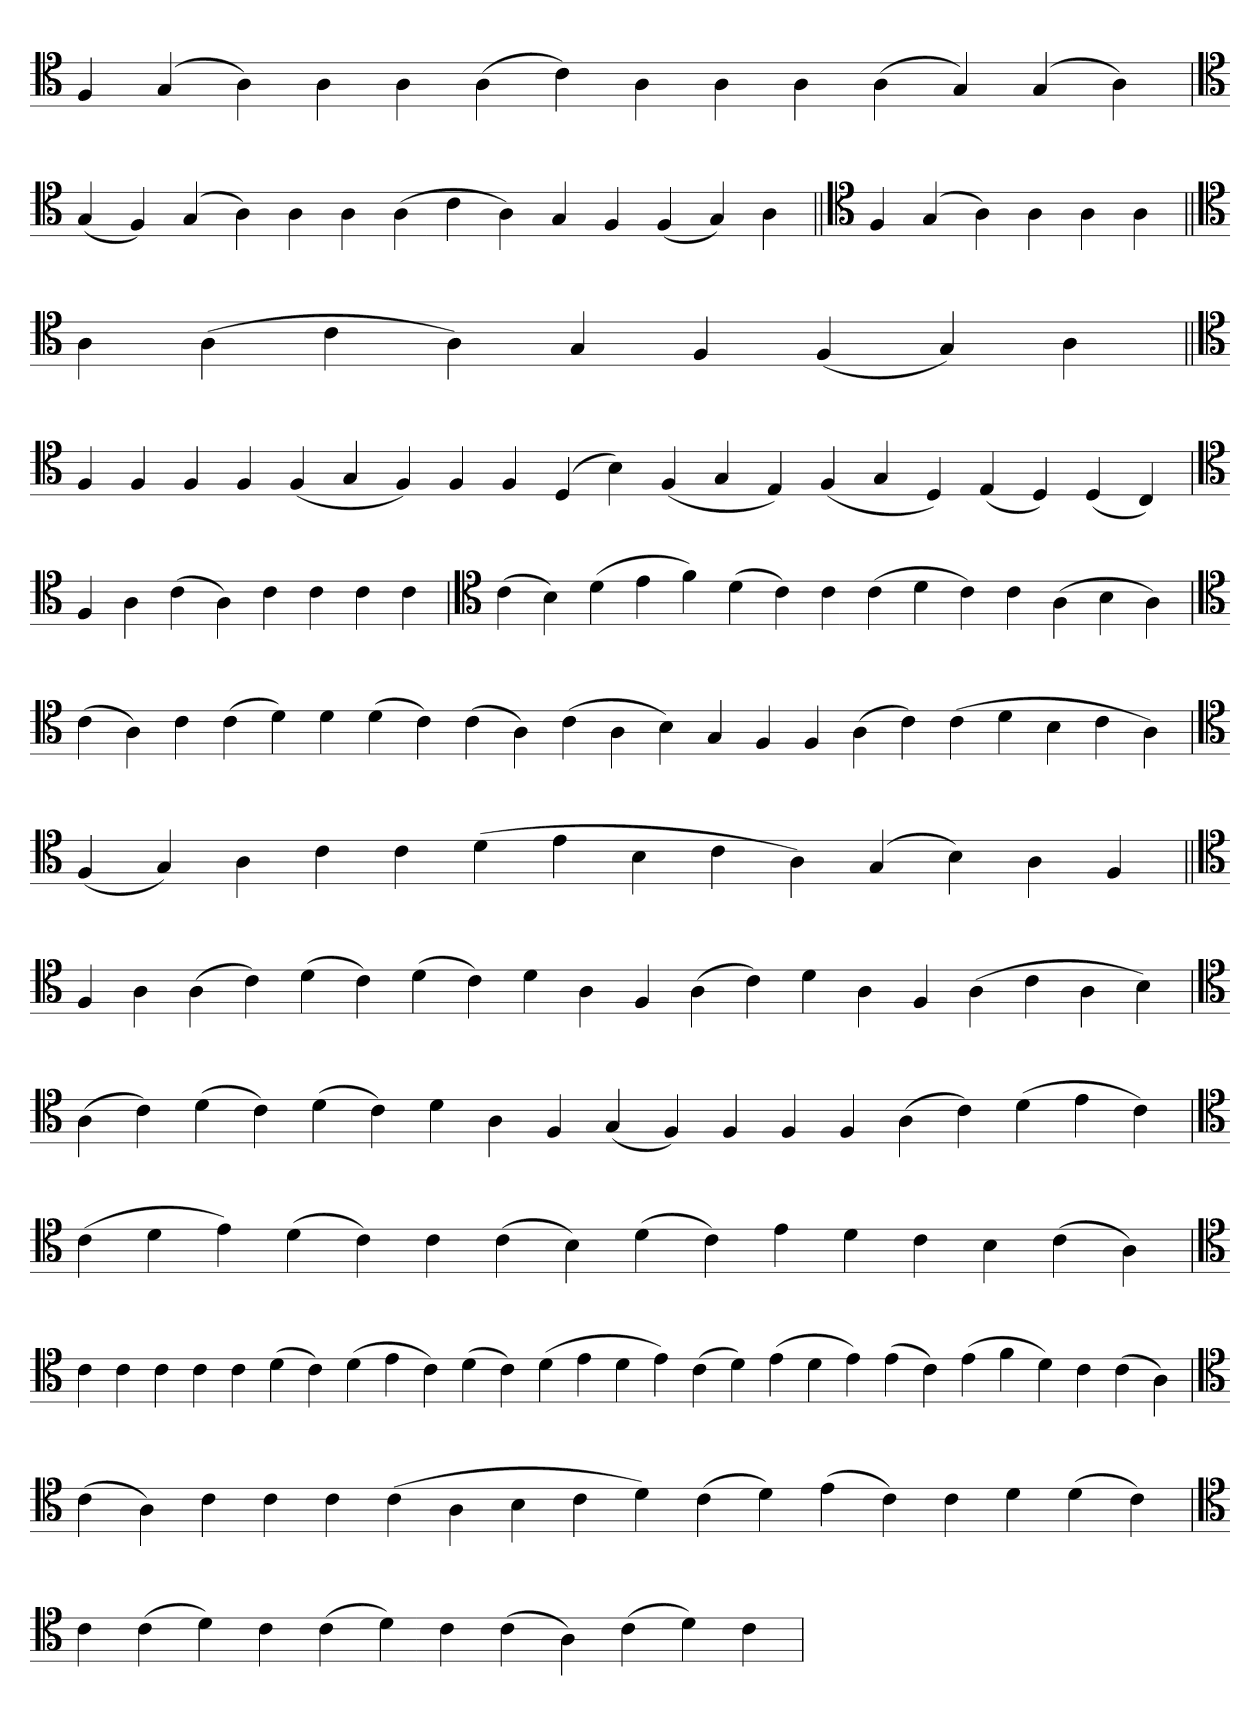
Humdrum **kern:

**kern
*part1
*staff1
*clefC4
=
4F
(4G
4A)
4A
4A
(4A
4c)
4A
4A
4A
(4A
4G)
(4G
4A)
=
*clefC4
(4G
4F)
(4G
4A)
4A
4A
(4A
4c
4A)
4G
4F
(4F
4G)
4A
=||
*clefC4
4F
(4G
4A)
4A
4A
4A
=||
*clefC4
4A
(4A
4c
4A)
4G
4F
(4F
4G)
4A
=||
*clefC4
4F
4F
4F
4F
(4F
4G
4F)
4F
4F
(4D
4B)
(4F
4G
4E)
(4F
4G
4D)
(4E
4D)
(4D
4C)
='
*clefC4
4F
4A
(4c
4A)
4c
4c
4c
4c
=`
*clefC4
(4c
4B)
(4d
4e
4f)
(4d
4c)
4c
(4c
4d
4c)
4c
(4A
4B
4A)
='
*clefC4
(4c
4A)
4c
(4c
4d)
4d
(4d
4c)
(4c
4A)
(4c
4A
4B)
4G
4F
4F
(4A
4c)
(4c
4d
4B
4c
4A)
=`
*clefC4
(4F
4G)
4A
4c
4c
(4d
4e
4B
4c
4A)
(4G
4B)
4A
4F
=||
*clefC4
4F
4A
(4A
4c)
(4d
4c)
(4d
4c)
4d
4A
4F
(4A
4c)
4d
4A
4F
(4A
4c
4A
4B)
=`
*clefC4
(4A
4c)
(4d
4c)
(4d
4c)
4d
4A
4F
(4G
4F)
4F
4F
4F
(4A
4c)
(4d
4e
4c)
=`
*clefC4
(4c
4d
4e)
(4d
4c)
4c
(4c
4B)
(4d
4c)
4e
4d
4c
4B
(4c
4A)
=
*clefC4
4c
4c
4c
4c
4c
(4d
4c)
(4d
4e
4c)
(4d
4c)
(4d
4e
4d
4e)
(4c
4d)
(4e
4d
4e)
(4e
4c)
(4e
4f
4d)
4c
(4c
4A)
=`
*clefC4
(4c
4A)
4c
4c
4c
(4c
4A
4B
4c
4d)
(4c
4d)
(4e
4c)
4c
4d
(4d
4c)
=
*clefC4
4c
(4c
4d)
4c
(4c
4d)
4c
(4c
4A)
(4c
4d)
4c
=`
*-
